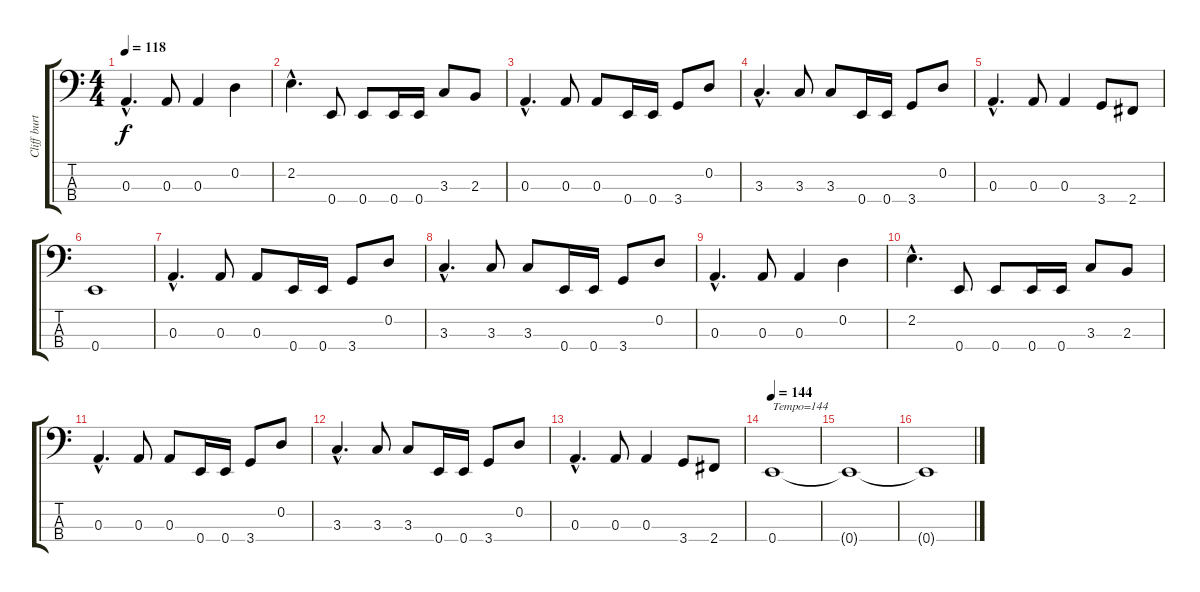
\track ("Cliff burton" "Cliff burt") {instrument electricbassfinger}
\staff {score tabs}
\tuning (G2 D2 A1 E1) {hide}
\ts (4 4)
\tempo 118
\clef f4
\ks c
0.3{hac}.4{d dy f} 0.3.8 0.3.4 0.2.4 |
2.2{hac}.4{d} 0.4.8 0.4.8 0.4.16 0.4.16 3.3.8 2.3.8 |
0.3{hac}.4{d} 0.3.8 0.3.8 0.4.16 0.4.16 3.4.8 0.2.8 |
3.3{hac}.4{d} 3.3.8 3.3.8 0.4.16 0.4.16 3.4.8 0.2.8 |
0.3{hac}.4{d} 0.3.8 0.3.4 3.4.8 2.4.8 |
0.4.1 |
0.3{hac}.4{d} 0.3.8 0.3.8 0.4.16 0.4.16 3.4.8 0.2.8 |
3.3{hac}.4{d} 3.3.8 3.3.8 0.4.16 0.4.16 3.4.8 0.2.8 |
0.3{hac}.4{d} 0.3.8 0.3.4 0.2.4 |
2.2{hac}.4{d} 0.4.8 0.4.8 0.4.16 0.4.16 3.3.8 2.3.8 |
0.3{hac}.4{d} 0.3.8 0.3.8 0.4.16 0.4.16 3.4.8 0.2.8 |
3.3{hac}.4{d} 3.3.8 3.3.8 0.4.16 0.4.16 3.4.8 0.2.8 |
0.3{hac}.4{d} 0.3.8 0.3.4 3.4.8 2.4.8 |
\tempo 144
0.4.1{txt "Tempo=144"} |
0.4{t}.1 |
0.4{t}.1
